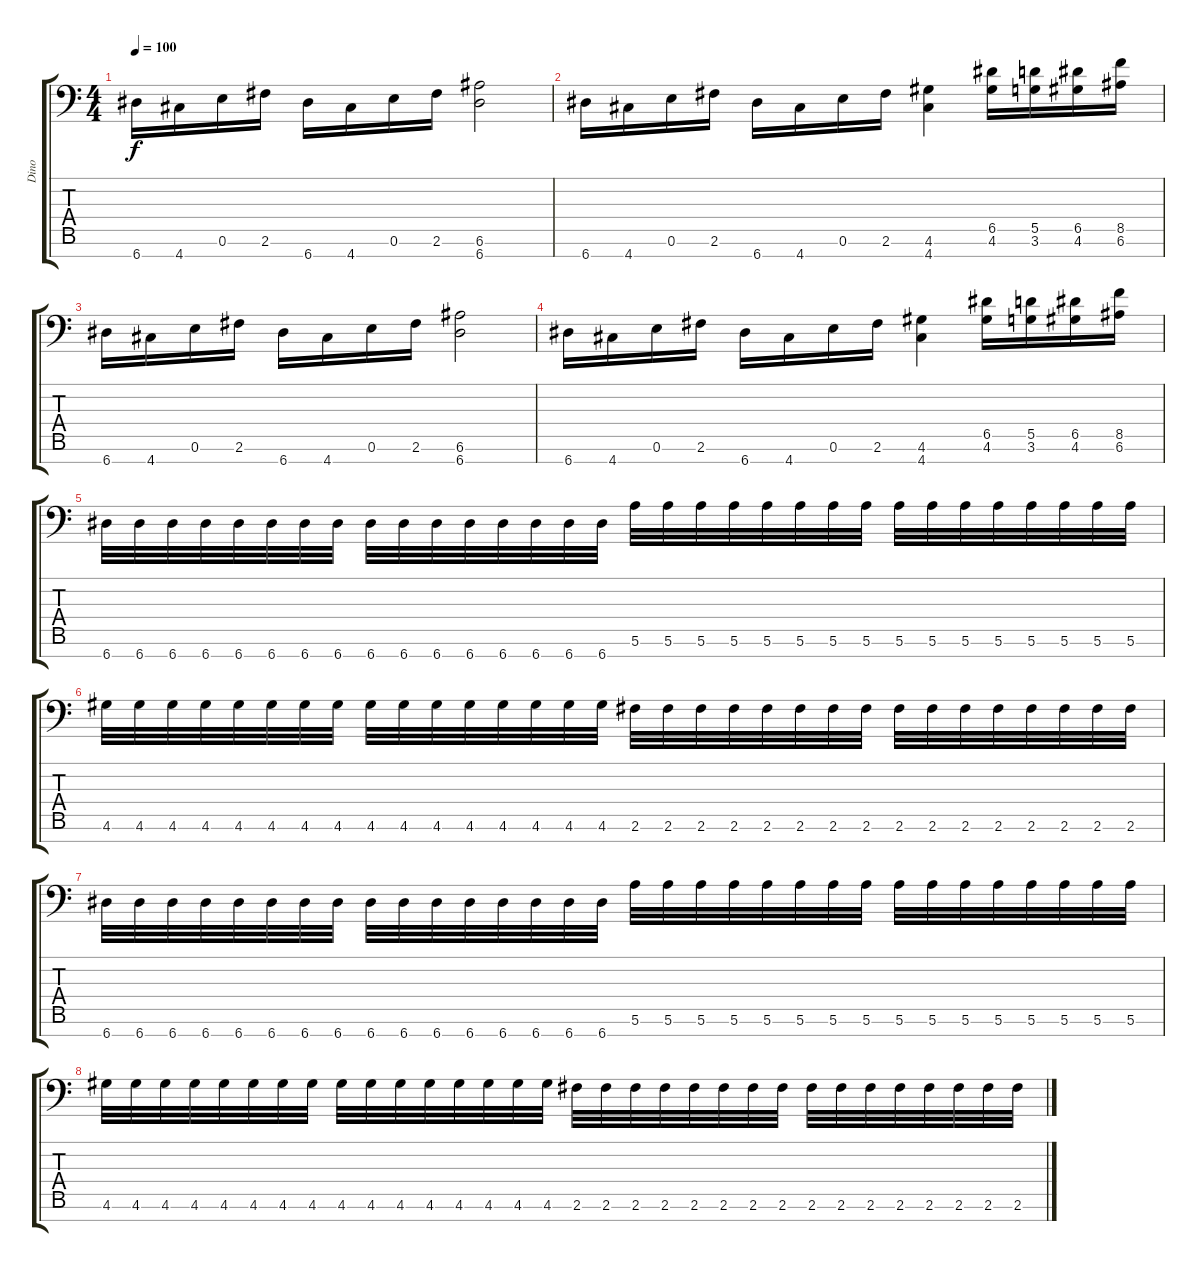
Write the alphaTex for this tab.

\track ("Dino" "Dino") {instrument distortionguitar}
\staff {score tabs}
\tuning (E4 B3 G3 D3 A2 E2 A1) {hide}
\ts (4 4)
\tempo 100
\clef f4
\ks c
6.7.16{dy f} 4.7.16 0.6.16 2.6.16 6.7.16 4.7.16 0.6.16 2.6.16 (6.6 6.7).2 |
6.7.16 4.7.16 0.6.16 2.6.16 6.7.16 4.7.16 0.6.16 2.6.16 (4.6 4.7).4 (6.5 4.6).16 (5.5 3.6).16 (6.5 4.6).16 (8.5 6.6).16 |
6.7.16 4.7.16 0.6.16 2.6.16 6.7.16 4.7.16 0.6.16 2.6.16 (6.6 6.7).2 |
6.7.16 4.7.16 0.6.16 2.6.16 6.7.16 4.7.16 0.6.16 2.6.16 (4.6 4.7).4 (6.5 4.6).16 (5.5 3.6).16 (6.5 4.6).16 (8.5 6.6).16 |
6.7.32 6.7.32 6.7.32 6.7.32 6.7.32 6.7.32 6.7.32 6.7.32 6.7.32 6.7.32 6.7.32 6.7.32 6.7.32 6.7.32 6.7.32 6.7.32 5.6.32 5.6.32 5.6.32 5.6.32 5.6.32 5.6.32 5.6.32 5.6.32 5.6.32 5.6.32 5.6.32 5.6.32 5.6.32 5.6.32 5.6.32 5.6.32 |
4.6.32 4.6.32 4.6.32 4.6.32 4.6.32 4.6.32 4.6.32 4.6.32 4.6.32 4.6.32 4.6.32 4.6.32 4.6.32 4.6.32 4.6.32 4.6.32 2.6.32 2.6.32 2.6.32 2.6.32 2.6.32 2.6.32 2.6.32 2.6.32 2.6.32 2.6.32 2.6.32 2.6.32 2.6.32 2.6.32 2.6.32 2.6.32 |
6.7.32 6.7.32 6.7.32 6.7.32 6.7.32 6.7.32 6.7.32 6.7.32 6.7.32 6.7.32 6.7.32 6.7.32 6.7.32 6.7.32 6.7.32 6.7.32 5.6.32 5.6.32 5.6.32 5.6.32 5.6.32 5.6.32 5.6.32 5.6.32 5.6.32 5.6.32 5.6.32 5.6.32 5.6.32 5.6.32 5.6.32 5.6.32 |
4.6.32 4.6.32 4.6.32 4.6.32 4.6.32 4.6.32 4.6.32 4.6.32 4.6.32 4.6.32 4.6.32 4.6.32 4.6.32 4.6.32 4.6.32 4.6.32 2.6.32 2.6.32 2.6.32 2.6.32 2.6.32 2.6.32 2.6.32 2.6.32 2.6.32 2.6.32 2.6.32 2.6.32 2.6.32 2.6.32 2.6.32 2.6.32
